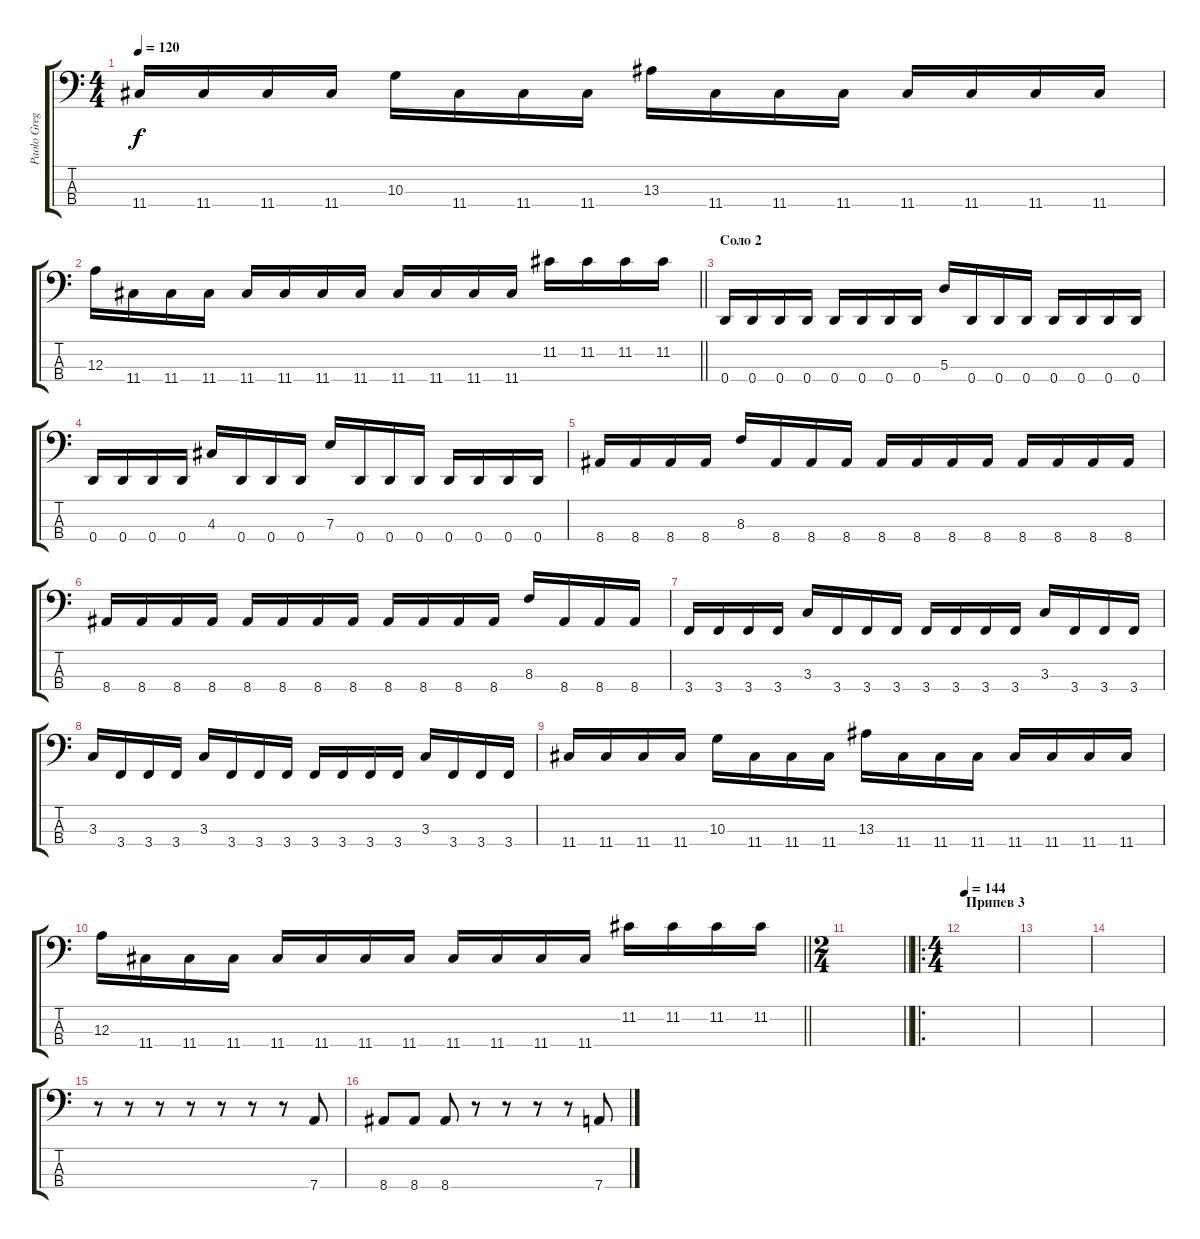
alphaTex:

\track ("Paolo Gregoletto" "Paolo Greg") {instrument electricbasspick}
\staff {score tabs}
\tuning (G2 D2 A1 D1) {hide}
\ts (4 4)
\tempo 120
\clef f4
\ks c
11.4.16{dy f} 11.4.16 11.4.16 11.4.16 10.3.16 11.4.16 11.4.16 11.4.16 13.3.16 11.4.16 11.4.16 11.4.16 11.4.16 11.4.16 11.4.16 11.4.16 |
\barLineRight lightlight
12.3.16 11.4.16 11.4.16 11.4.16 11.4.16 11.4.16 11.4.16 11.4.16 11.4.16 11.4.16 11.4.16 11.4.16 11.2.16 11.2.16 11.2.16 11.2.16 |
\section ("" "Соло 2")
0.4.16 0.4.16 0.4.16 0.4.16 0.4.16 0.4.16 0.4.16 0.4.16 5.3.16 0.4.16 0.4.16 0.4.16 0.4.16 0.4.16 0.4.16 0.4.16 |
0.4.16 0.4.16 0.4.16 0.4.16 4.3.16 0.4.16 0.4.16 0.4.16 7.3.16 0.4.16 0.4.16 0.4.16 0.4.16 0.4.16 0.4.16 0.4.16 |
8.4.16 8.4.16 8.4.16 8.4.16 8.3.16 8.4.16 8.4.16 8.4.16 8.4.16 8.4.16 8.4.16 8.4.16 8.4.16 8.4.16 8.4.16 8.4.16 |
8.4.16 8.4.16 8.4.16 8.4.16 8.4.16 8.4.16 8.4.16 8.4.16 8.4.16 8.4.16 8.4.16 8.4.16 8.3.16 8.4.16 8.4.16 8.4.16 |
3.4.16 3.4.16 3.4.16 3.4.16 3.3.16 3.4.16 3.4.16 3.4.16 3.4.16 3.4.16 3.4.16 3.4.16 3.3.16 3.4.16 3.4.16 3.4.16 |
3.3.16 3.4.16 3.4.16 3.4.16 3.3.16 3.4.16 3.4.16 3.4.16 3.4.16 3.4.16 3.4.16 3.4.16 3.3.16 3.4.16 3.4.16 3.4.16 |
11.4.16 11.4.16 11.4.16 11.4.16 10.3.16 11.4.16 11.4.16 11.4.16 13.3.16 11.4.16 11.4.16 11.4.16 11.4.16 11.4.16 11.4.16 11.4.16 |
\barLineRight lightlight
12.3.16 11.4.16 11.4.16 11.4.16 11.4.16 11.4.16 11.4.16 11.4.16 11.4.16 11.4.16 11.4.16 11.4.16 11.2.16 11.2.16 11.2.16 11.2.16 |
\ts (2 4)
\barLineRight lightlight
|
\ro
\ts (4 4)
\section ("" "Припев 3")
\tempo 144
|
|
|
r.8 r.8 r.8 r.8 r.8 r.8 r.8 7.4.8 |
8.4.8 8.4.8 8.4.8 r.8 r.8 r.8 r.8 7.4.8
